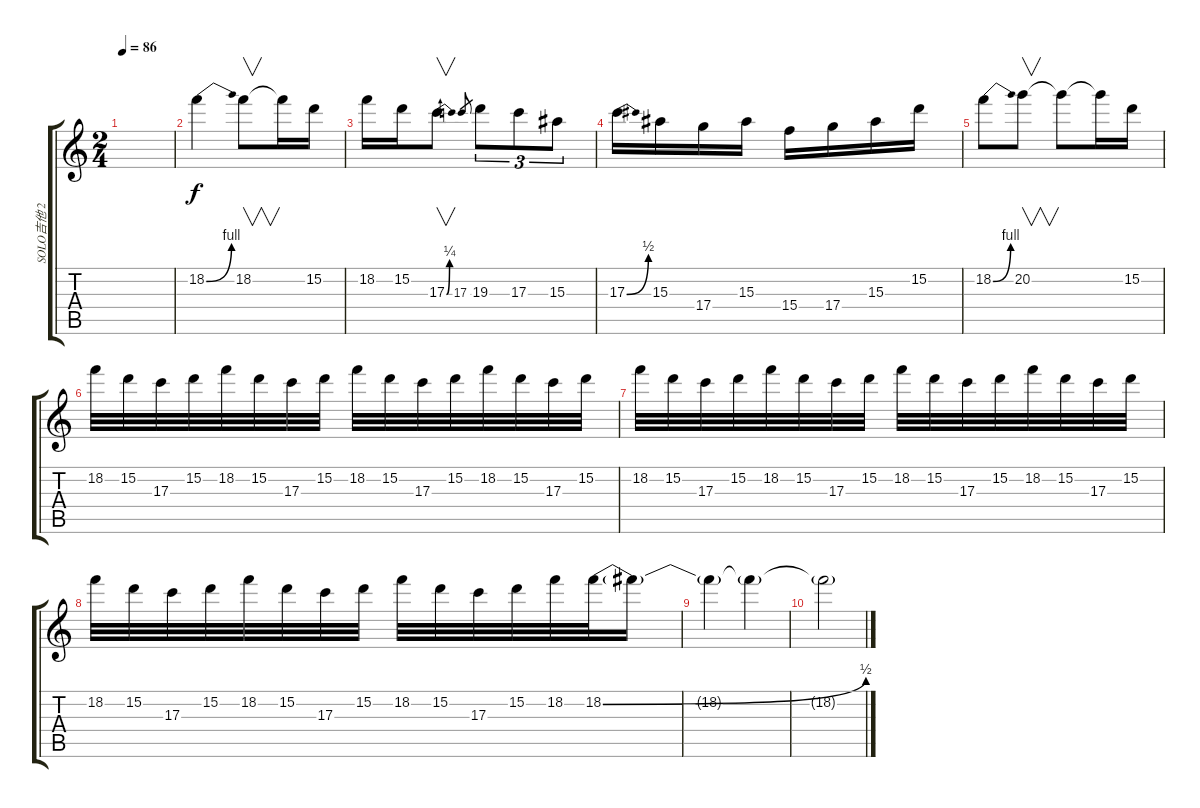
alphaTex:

\track ("SOLO吉他 2" "SOLO吉他 2") {instrument overdrivenguitar}
\staff {score tabs}
\tuning (E4 B3 G3 D3 A2 E2) {hide}
\ts (2 4)
\tempo 86
\clef g2
\ks c
|
18.2{be (bend 0 0 60 4)}.4 18.2.8{v} 18.2{t}.16 15.2.16 |
18.2.16 15.2.16 17.3{be (bend 0 0 60 1)}.8{v} 17.3.8{gr} 19.3.8{tu (3 2)} 17.3.8{tu (3 2)} 15.3.8{tu (3 2)} |
17.3{be (bend 0 0 60 2)}.16 15.3.16 17.4.16 15.3.16 15.4.16 17.4.16 15.3.16 15.2.16 |
18.2{be (bend 0 0 60 4)}.8 20.2.8{v} 20.2{t}.8 20.2{t}.16 15.2.16 |
18.2.32 15.2.32 17.3.32 15.2.32 18.2.32 15.2.32 17.3.32 15.2.32 18.2.32 15.2.32 17.3.32 15.2.32 18.2.32 15.2.32 17.3.32 15.2.32 |
18.2.32 15.2.32 17.3.32 15.2.32 18.2.32 15.2.32 17.3.32 15.2.32 18.2.32 15.2.32 17.3.32 15.2.32 18.2.32 15.2.32 17.3.32 15.2.32 |
18.2.32 15.2.32 17.3.32 15.2.32 18.2.32 15.2.32 17.3.32 15.2.32 18.2.32 15.2.32 17.3.32 15.2.32 18.2.32 18.2{be (bend 0 0 60 2)}.32 18.2{t}.16 |
18.2{t}.4 18.2{t}.4 |
18.2{t}.2
